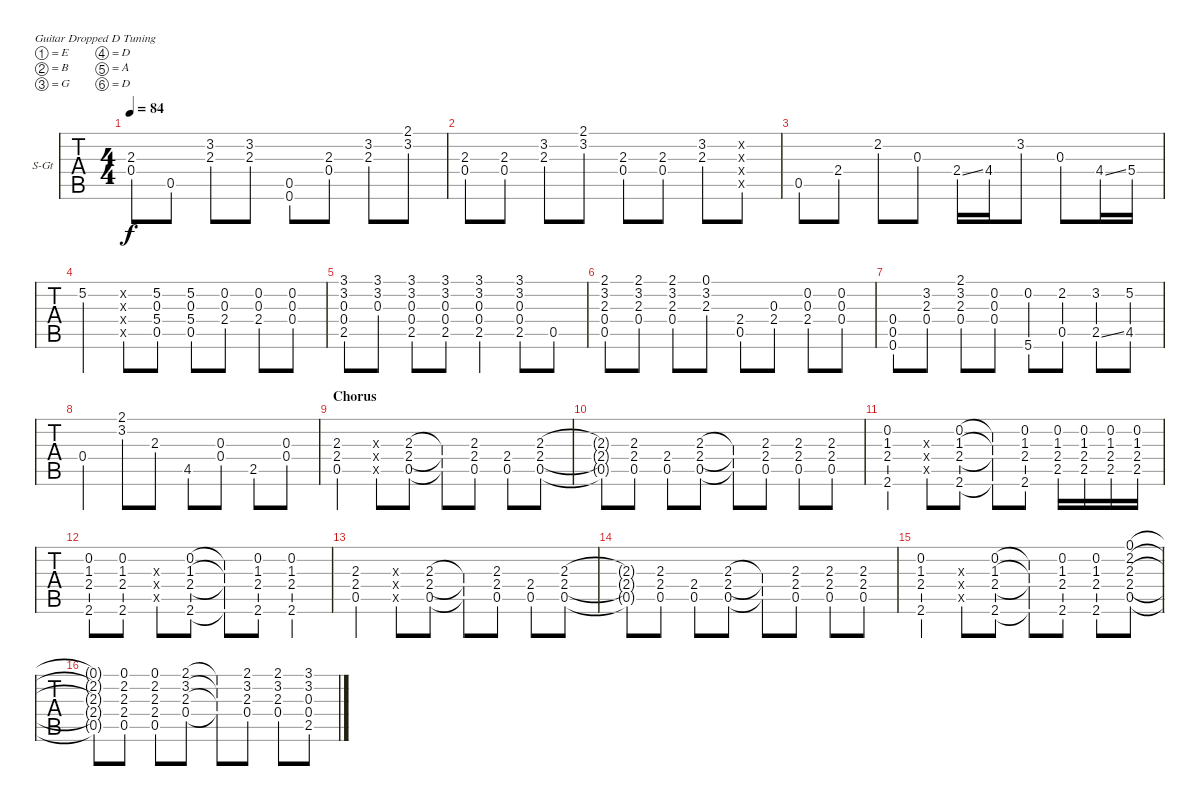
\bracketExtendMode groupsimilarinstruments
\firstSystemTrackNameOrientation horizontal
\otherSystemsTrackNameOrientation horizontal
\track ("Guitare 1" "S-Gt") {instrument acousticguitarsteel}
\staff {tabs}
\tuning (E4 B3 G3 D3 A2 D2)
\ts (4 4)
\tempo 84
\clef g2
\ks c
(2.3 0.4).8{dy f} 0.5.8 (3.2 2.3).8 (3.2 2.3).8 (0.5 0.6).8 (2.3 0.4).8 (3.2 2.3).8 (2.1 3.2).8 |
(2.3 0.4).8 (2.3 0.4).8 (3.2 2.3).8 (2.1 3.2).8 (2.3 0.4).8 (2.3 0.4).8 (3.2 2.3).8 (3.2{x} 0.3{x} 0.4{x} 0.5{x}).8 |
0.5.8 2.4.8 2.2.8 0.3.8 2.4{ss}.16 4.4.16 3.2.8 0.3.8 4.4{ss}.16 5.4.16 |
5.2.4 (0.2{x} 0.3{x} 0.4{x} 0.5{x}).8 (5.2 0.3 5.4 0.5).8 (5.2 0.3 5.4 0.5).8 (0.2 0.3 2.4).8 (0.2 0.3 2.4).8 (0.2 0.3 0.4).8 |
(3.1 3.2 0.3 0.4 2.5).8 (3.1 3.2 0.3).8 (3.1 3.2 0.3 0.4 2.5).8 (3.1 3.2 0.3 0.4 2.5).8 (3.1 3.2 0.3 0.4 2.5).4 (3.1 3.2 0.3 0.4 2.5).8 0.5.8 |
(2.1 3.2 2.3 0.4 0.5).8 (2.1 3.2 2.3 0.4).8 (2.1 3.2 2.3 0.4).8 (0.1 3.2 2.3).8 (2.4 0.5).8 (0.3 2.4).8 (0.2 0.3 2.4).8 (0.2 0.3 0.4).8 |
(0.4 0.5 0.6).8 (3.2 2.3 0.4).8 (2.1 3.2 2.3 0.4).8 (0.2 0.3 0.4).8 (5.6 0.2).8 (0.5 2.2).8 (2.5{ss} 3.2).8 (4.5 5.2).8 |
0.4.4 (2.1 3.2).8 2.3.8 4.5.8 (0.3 0.4).8 2.5.8 (0.4 0.3).8 |
\section ("" "Chorus")
(2.3 2.4 0.5).4 (0.3{x} 0.4{x} 0.5{x}).8 (2.3 2.4 0.5).8 (2.3{t} 2.4{t} 0.5{t}).8 (2.3 2.4 0.5).8 (2.4 0.5).8 (2.3 2.4 0.5).8 |
(2.3{t} 2.4{t} 0.5{t}).8 (2.3 2.4 0.5).8 (2.4 0.5).8 (2.3 2.4 0.5).8 (2.3{t} 2.4{t} 0.5{t}).8 (2.3 2.4 0.5).8 (2.3 2.4 0.5).8 (2.3 2.4 0.5).8 |
(0.2 1.3 2.4 2.6).4 (0.3{x} 0.4{x} 0.5{x}).8 (0.2 1.3 2.4 2.6).8 (0.2{t} 1.3{t} 2.4{t} 2.6{t}).8 (0.2 1.3 2.4 2.6).8 (0.2 1.3 2.4 2.5).16 (0.2 1.3 2.4 2.5).16 (0.2 1.3 2.4 2.5).16 (0.2 1.3 2.4 2.5).16 |
(0.2 1.3 2.4 2.6).8 (0.2 1.3 2.4 2.6).8 (0.3{x} 0.4{x} 0.5{x}).8 (0.2 1.3 2.4 2.6).8 (0.2{t} 1.3{t} 2.4{t} 2.6{t}).8 (0.2 1.3 2.4 2.6).8 (0.2 1.3 2.4 2.6).4 |
(2.3 2.4 0.5).4 (0.3{x} 0.4{x} 0.5{x}).8 (2.3 2.4 0.5).8 (2.3{t} 2.4{t} 0.5{t}).8 (2.3 2.4 0.5).8 (2.4 0.5).8 (2.3 2.4 0.5).8 |
(2.3{t} 2.4{t} 0.5{t}).8 (2.3 2.4 0.5).8 (2.4 0.5).8 (2.3 2.4 0.5).8 (2.3{t} 2.4{t} 0.5{t}).8 (2.3 2.4 0.5).8 (2.3 2.4 0.5).8 (2.3 2.4 0.5).8 |
(0.2 1.3 2.4 2.6).4 (0.3{x} 0.4{x} 0.5{x}).8 (0.2 1.3 2.4 2.6).8 (0.2{t} 1.3{t} 2.4{t} 2.6{t}).8 (0.2 1.3 2.4 2.6).8 (0.2 1.3 2.4 2.6).8 (0.1 2.2 2.3 2.4 0.5).8 |
(0.1{t} 2.2{t} 2.3{t} 2.4{t} 0.5{t}).8 (0.1 2.2 2.3 2.4 0.5).8 (0.1 2.2 2.3 2.4 0.5).8 (2.1 3.2 2.3 0.4).8 (2.1{t} 3.2{t} 2.3{t} 0.4{t}).8 (2.1 3.2 2.3 0.4).8 (2.1 3.2 2.3 0.4).8 (3.1 3.2 0.3 0.4 2.5).8
